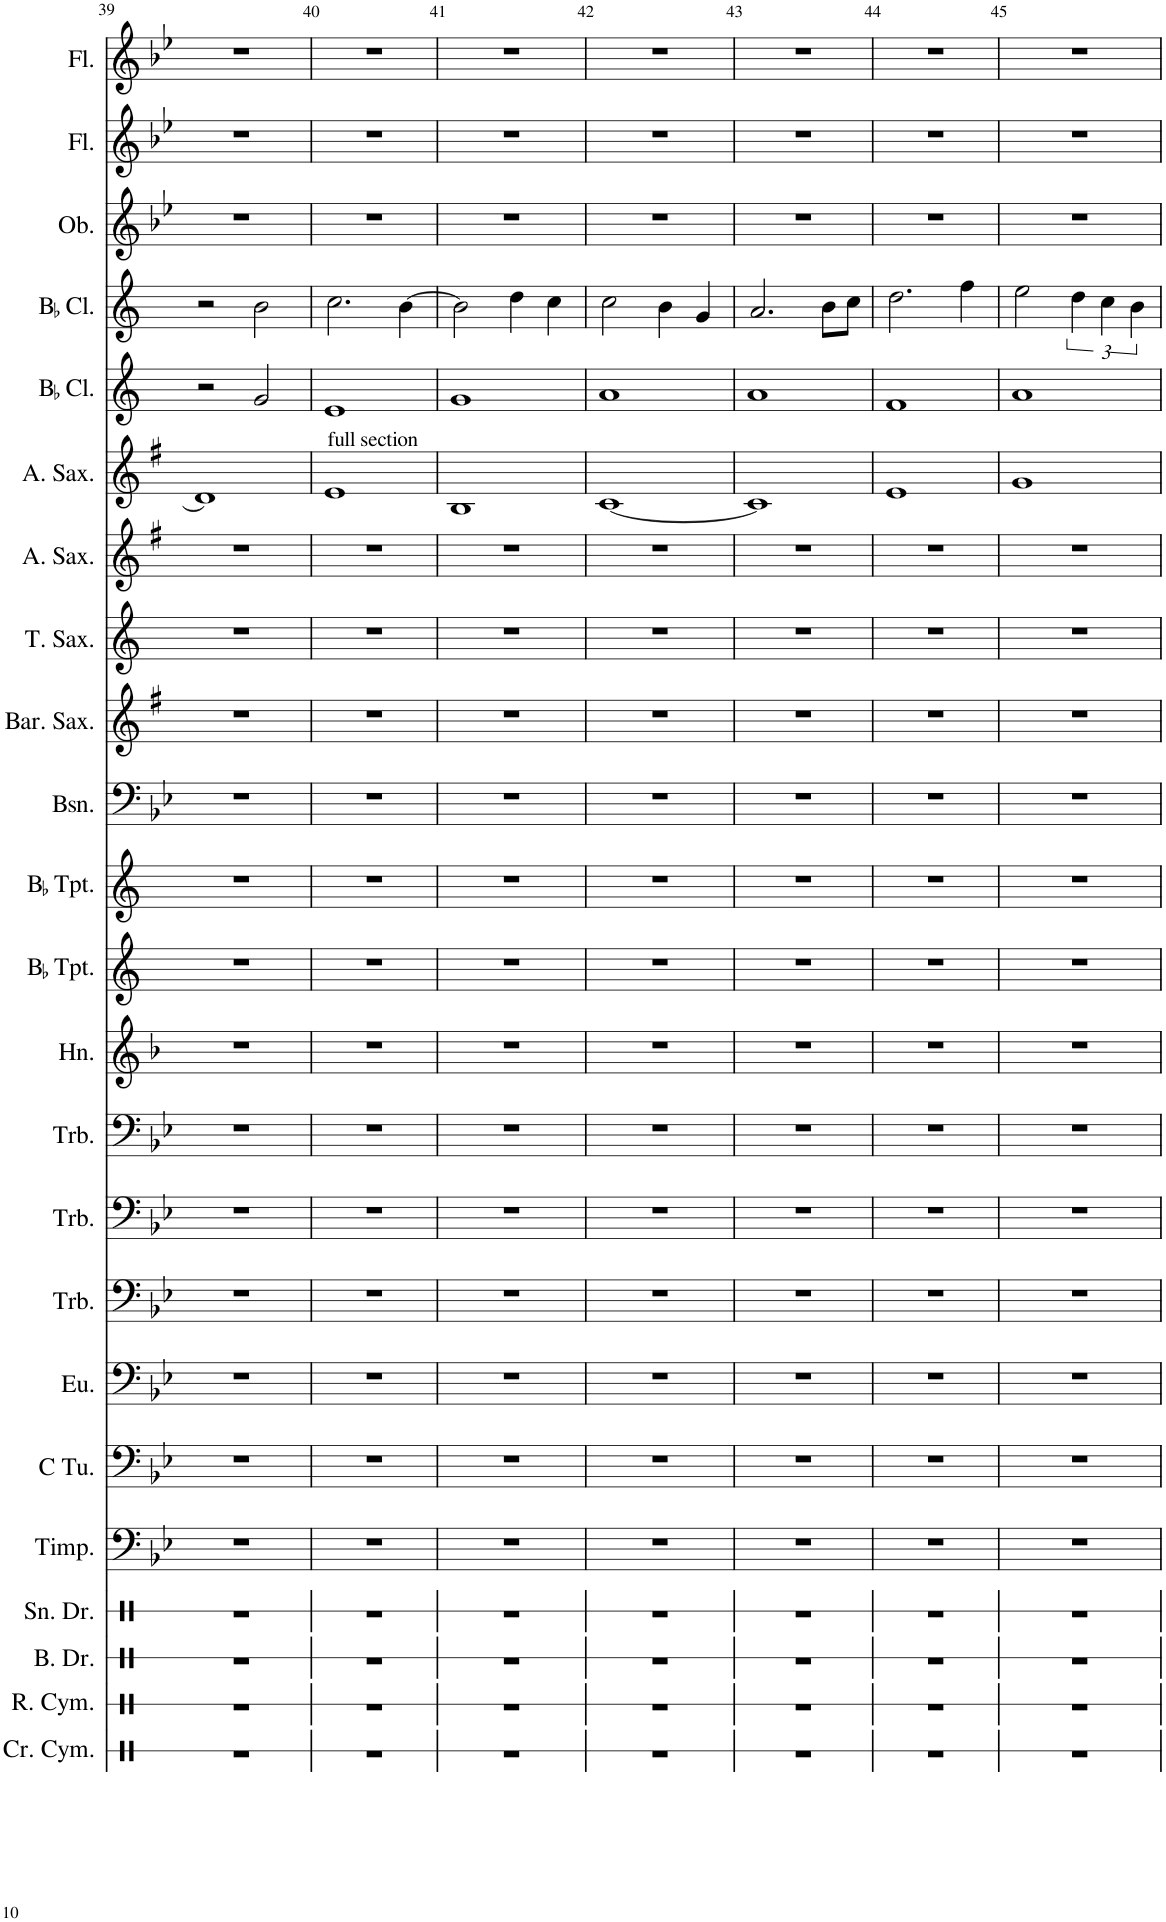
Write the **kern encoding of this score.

**kern	**kern	**kern	**kern	**kern	**kern	**kern	**kern	**kern	**kern	**kern	**kern	**kern	**kern	**kern	**kern	**kern	**kern	**kern	**kern	**kern	**kern	**kern
*part23	*part22	*part21	*part20	*part19	*part18	*part17	*part16	*part15	*part14	*part13	*part12	*part11	*part10	*part9	*part8	*part7	*part6	*part5	*part4	*part3	*part2	*part1
*staff23	*staff22	*staff21	*staff20	*staff19	*staff18	*staff17	*staff16	*staff15	*staff14	*staff13	*staff12	*staff11	*staff10	*staff9	*staff8	*staff7	*staff6	*staff5	*staff4	*staff3	*staff2	*staff1
*I"Crash Cymbal	*I"Ride Cymbal	*I"Bass Drum	*I"Snare Drum	*I"Timpani	*I"C Tuba	*I"Euphonium	*I"Trombone 3	*I"Trombone 2	*I"Trombone 1	*I"Horn	*I"BaccidentalFlat Trumpet	*I"BaccidentalFlat Trumpet	*I"Bassoon	*I"Baritone Saxophone	*I"Tenor Saxophone	*I"Alto Saxophone	*I"Alto Saxophone	*I"BaccidentalFlat Clarinet	*I"BaccidentalFlat Clarinet	*I"Oboe	*I"Flute	*I"Flute
*I'Cr. Cym.	*I'R. Cym.	*I'B. Dr.	*I'Sn. Dr.	*I'Timp.	*I'C Tu.	*I'Eu.	*I'Trb.	*I'Trb.	*I'Trb.	*I'Hn.	*I'BaccidentalFlat Tpt.	*I'BaccidentalFlat Tpt.	*I'Bsn.	*I'Bar. Sax.	*I'T. Sax.	*I'A. Sax.	*I'A. Sax.	*I'BaccidentalFlat Cl.	*I'BaccidentalFlat Cl.	*I'Ob.	*I'Fl.	*I'Fl.
!!LO:PB:g=z
*clefX	*clefX	*clefX	*clefX	*clefF4	*clefF4	*clefF4	*clefF4	*clefF4	*clefF4	*clefG2	*clefG2	*clefG2	*clefF4	*clefG2	*clefG2	*clefG2	*clefG2	*clefG2	*clefG2	*clefG2	*clefG2	*clefG2
*	*	*	*	*	*	*	*	*	*	*Trd4c7	*Trd1c2	*Trd1c2	*	*Trd12c21	*Trd8c14	*Trd5c9	*Trd5c9	*Trd1c2	*Trd1c2	*	*	*
*k[]	*k[]	*k[]	*k[]	*k[b-e-]	*k[b-e-]	*k[b-e-]	*k[b-e-]	*k[b-e-]	*k[b-e-]	*k[b-]	*k[]	*k[]	*k[b-e-]	*k[f#]	*k[]	*k[f#]	*k[f#]	*k[]	*k[]	*k[b-e-]	*k[b-e-]	*k[b-e-]
*M4/4	*M4/4	*M4/4	*M4/4	*M4/4	*M4/4	*M4/4	*M4/4	*M4/4	*M4/4	*M4/4	*M4/4	*M4/4	*M4/4	*M4/4	*M4/4	*M4/4	*M4/4	*M4/4	*M4/4	*M4/4	*M4/4	*M4/4
=39	=39	=39	=39	=39	=39	=39	=39	=39	=39	=39	=39	=39	=39	=39	=39	=39	=39	=39	=39	=39	=39	=39
1r	1r	1r	1r	1r	1r	1r	1r	1r	1r	1r	1r	1r	1r	1r	1r	1r	1d]	2r	2r	1r	1r	1r
.	.	.	.	.	.	.	.	.	.	.	.	.	.	.	.	.	.	2g/	2b\	.	.	.
=40	=40	=40	=40	=40	=40	=40	=40	=40	=40	=40	=40	=40	=40	=40	=40	=40	=40	=40	=40	=40	=40	=40
!	!	!	!	!	!	!	!	!	!	!	!	!	!	!	!	!	!LO:TX:a:t=full section	!	!	!	!	!
1r	1r	1r	1r	1r	1r	1r	1r	1r	1r	1r	1r	1r	1r	1r	1r	1r	1e	1e	2.cc\	1r	1r	1r
.	.	.	.	.	.	.	.	.	.	.	.	.	.	.	.	.	.	.	[4b\	.	.	.
=41	=41	=41	=41	=41	=41	=41	=41	=41	=41	=41	=41	=41	=41	=41	=41	=41	=41	=41	=41	=41	=41	=41
1r	1r	1r	1r	1r	1r	1r	1r	1r	1r	1r	1r	1r	1r	1r	1r	1r	1B	1g	2b\]	1r	1r	1r
.	.	.	.	.	.	.	.	.	.	.	.	.	.	.	.	.	.	.	4dd\	.	.	.
.	.	.	.	.	.	.	.	.	.	.	.	.	.	.	.	.	.	.	4cc\	.	.	.
=42	=42	=42	=42	=42	=42	=42	=42	=42	=42	=42	=42	=42	=42	=42	=42	=42	=42	=42	=42	=42	=42	=42
1r	1r	1r	1r	1r	1r	1r	1r	1r	1r	1r	1r	1r	1r	1r	1r	1r	[1c	1a	2cc\	1r	1r	1r
.	.	.	.	.	.	.	.	.	.	.	.	.	.	.	.	.	.	.	4b\	.	.	.
.	.	.	.	.	.	.	.	.	.	.	.	.	.	.	.	.	.	.	4g/	.	.	.
=43	=43	=43	=43	=43	=43	=43	=43	=43	=43	=43	=43	=43	=43	=43	=43	=43	=43	=43	=43	=43	=43	=43
1r	1r	1r	1r	1r	1r	1r	1r	1r	1r	1r	1r	1r	1r	1r	1r	1r	1c]	1a	2.a/	1r	1r	1r
.	.	.	.	.	.	.	.	.	.	.	.	.	.	.	.	.	.	.	8b\L	.	.	.
.	.	.	.	.	.	.	.	.	.	.	.	.	.	.	.	.	.	.	8cc\J	.	.	.
=44	=44	=44	=44	=44	=44	=44	=44	=44	=44	=44	=44	=44	=44	=44	=44	=44	=44	=44	=44	=44	=44	=44
1r	1r	1r	1r	1r	1r	1r	1r	1r	1r	1r	1r	1r	1r	1r	1r	1r	1e	1f	2.dd\	1r	1r	1r
.	.	.	.	.	.	.	.	.	.	.	.	.	.	.	.	.	.	.	4ff\	.	.	.
=45	=45	=45	=45	=45	=45	=45	=45	=45	=45	=45	=45	=45	=45	=45	=45	=45	=45	=45	=45	=45	=45	=45
1r	1r	1r	1r	1r	1r	1r	1r	1r	1r	1r	1r	1r	1r	1r	1r	1r	1g	1a	2ee\	1r	1r	1r
.	.	.	.	.	.	.	.	.	.	.	.	.	.	.	.	.	.	.	6dd\	.	.	.
.	.	.	.	.	.	.	.	.	.	.	.	.	.	.	.	.	.	.	6cc\	.	.	.
.	.	.	.	.	.	.	.	.	.	.	.	.	.	.	.	.	.	.	6b\	.	.	.
=	=	=	=	=	=	=	=	=	=	=	=	=	=	=	=	=	=	=	=	=	=	=
*-	*-	*-	*-	*-	*-	*-	*-	*-	*-	*-	*-	*-	*-	*-	*-	*-	*-	*-	*-	*-	*-	*-
